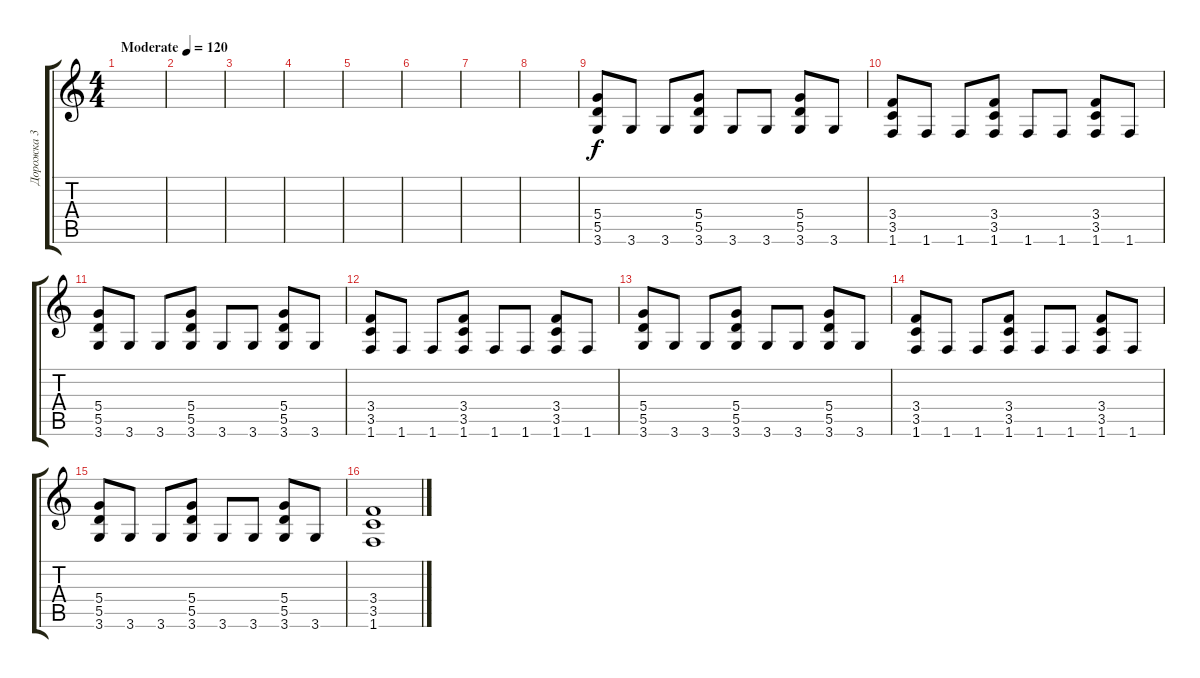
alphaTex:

\track ("Дорожка 3" "Дорожка 3") {instrument distortionguitar}
\staff {score tabs}
\tuning (E4 B3 G3 D3 A2 E2) {hide}
\ts (4 4)
\tempo (120 "Moderate")
\clef g2
\ks c
|
|
|
|
|
|
|
|
(5.4 5.5 3.6).8 3.6.8 3.6.8 (5.4 5.5 3.6).8 3.6.8 3.6.8 (5.4 5.5 3.6).8 3.6.8 |
(3.4 3.5 1.6).8 1.6.8 1.6.8 (3.4 3.5 1.6).8 1.6.8 1.6.8 (3.4 3.5 1.6).8 1.6.8 |
(5.4 5.5 3.6).8 3.6.8 3.6.8 (5.4 5.5 3.6).8 3.6.8 3.6.8 (5.4 5.5 3.6).8 3.6.8 |
(3.4 3.5 1.6).8 1.6.8 1.6.8 (3.4 3.5 1.6).8 1.6.8 1.6.8 (3.4 3.5 1.6).8 1.6.8 |
(5.4 5.5 3.6).8 3.6.8 3.6.8 (5.4 5.5 3.6).8 3.6.8 3.6.8 (5.4 5.5 3.6).8 3.6.8 |
(3.4 3.5 1.6).8 1.6.8 1.6.8 (3.4 3.5 1.6).8 1.6.8 1.6.8 (3.4 3.5 1.6).8 1.6.8 |
(5.4 5.5 3.6).8 3.6.8 3.6.8 (5.4 5.5 3.6).8 3.6.8 3.6.8 (5.4 5.5 3.6).8 3.6.8 |
(3.4 3.5 1.6).1
